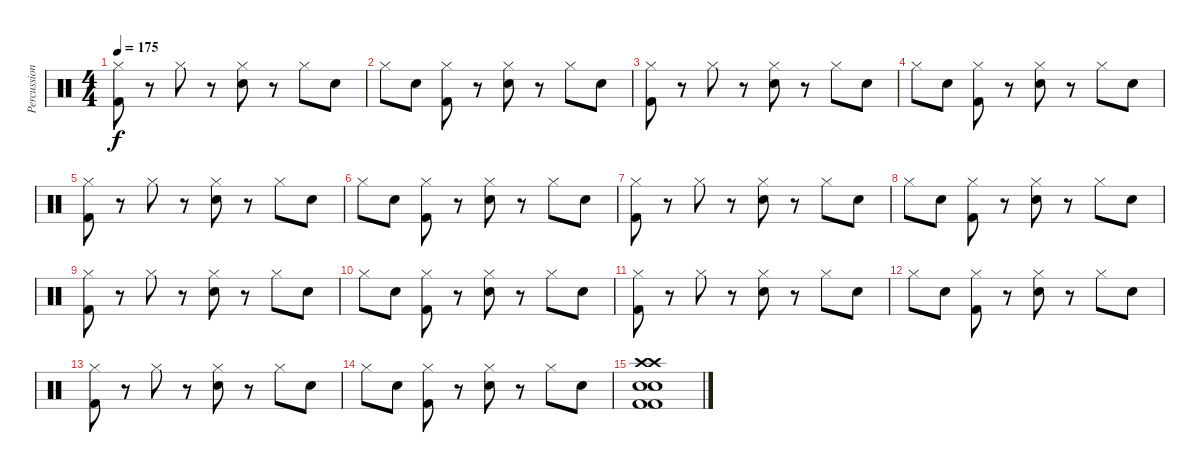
\track ("Percussion" "Percussion") {instrument percussion}
\staff {score}
\articulation defaults
\ts (4 4)
\tempo 175
\clef neutral
\ks c
("Hi-Hat (closed)" "Kick (hit) 2").8{dy f} r.8 "Hi-Hat (closed)".8 r.8 ("Hi-Hat (closed)" "Electric Snare (hit)").8 r.8 "Hi-Hat (closed)".8 "Electric Snare (hit)".8 |
"Hi-Hat (closed)".8 "Electric Snare (hit)".8 ("Hi-Hat (closed)" "Kick (hit) 2").8 r.8 ("Hi-Hat (closed)" "Electric Snare (hit)").8 r.8 "Hi-Hat (closed)".8 "Electric Snare (hit)".8 |
("Hi-Hat (closed)" "Kick (hit) 2").8 r.8 "Hi-Hat (closed)".8 r.8 ("Hi-Hat (closed)" "Electric Snare (hit)").8 r.8 "Hi-Hat (closed)".8 "Electric Snare (hit)".8 |
"Hi-Hat (closed)".8 "Electric Snare (hit)".8 ("Hi-Hat (closed)" "Kick (hit) 2").8 r.8 ("Hi-Hat (closed)" "Electric Snare (hit)").8 r.8 "Hi-Hat (closed)".8 "Electric Snare (hit)".8 |
("Hi-Hat (closed)" "Kick (hit) 2").8 r.8 "Hi-Hat (closed)".8 r.8 ("Hi-Hat (closed)" "Electric Snare (hit)").8 r.8 "Hi-Hat (closed)".8 "Electric Snare (hit)".8 |
"Hi-Hat (closed)".8 "Electric Snare (hit)".8 ("Hi-Hat (closed)" "Kick (hit) 2").8 r.8 ("Hi-Hat (closed)" "Electric Snare (hit)").8 r.8 "Hi-Hat (closed)".8 "Electric Snare (hit)".8 |
("Hi-Hat (closed)" "Kick (hit) 2").8 r.8 "Hi-Hat (closed)".8 r.8 ("Hi-Hat (closed)" "Electric Snare (hit)").8 r.8 "Hi-Hat (closed)".8 "Electric Snare (hit)".8 |
"Hi-Hat (closed)".8 "Electric Snare (hit)".8 ("Hi-Hat (closed)" "Kick (hit) 2").8 r.8 ("Hi-Hat (closed)" "Electric Snare (hit)").8 r.8 "Hi-Hat (closed)".8 "Electric Snare (hit)".8 |
("Hi-Hat (closed)" "Kick (hit) 2").8 r.8 "Hi-Hat (closed)".8 r.8 ("Hi-Hat (closed)" "Electric Snare (hit)").8 r.8 "Hi-Hat (closed)".8 "Electric Snare (hit)".8 |
"Hi-Hat (closed)".8 "Electric Snare (hit)".8 ("Hi-Hat (closed)" "Kick (hit) 2").8 r.8 ("Hi-Hat (closed)" "Electric Snare (hit)").8 r.8 "Hi-Hat (closed)".8 "Electric Snare (hit)".8 |
("Hi-Hat (closed)" "Kick (hit) 2").8 r.8 "Hi-Hat (closed)".8 r.8 ("Hi-Hat (closed)" "Electric Snare (hit)").8 r.8 "Hi-Hat (closed)".8 "Electric Snare (hit)".8 |
"Hi-Hat (closed)".8 "Electric Snare (hit)".8 ("Hi-Hat (closed)" "Kick (hit) 2").8 r.8 ("Hi-Hat (closed)" "Electric Snare (hit)").8 r.8 "Hi-Hat (closed)".8 "Electric Snare (hit)".8 |
("Hi-Hat (closed)" "Kick (hit) 2").8 r.8 "Hi-Hat (closed)".8 r.8 ("Hi-Hat (closed)" "Electric Snare (hit)").8 r.8 "Hi-Hat (closed)".8 "Electric Snare (hit)".8 |
"Hi-Hat (closed)".8 "Electric Snare (hit)".8 ("Hi-Hat (closed)" "Kick (hit) 2").8 r.8 ("Hi-Hat (closed)" "Electric Snare (hit)").8 r.8 "Hi-Hat (closed)".8 "Electric Snare (hit)".8 |
("Crash high (hit)" "Crash high (hit)" "Electric Snare (hit)" "Electric Snare (hit)" "Kick (hit) 2" "Kick (hit) 2").1
